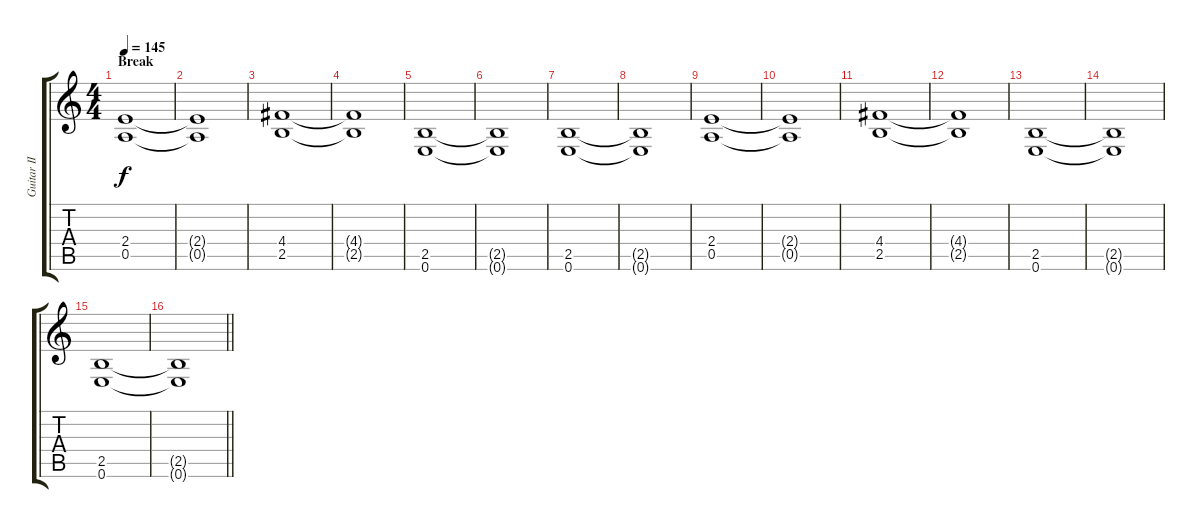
\track ("Guitar II" "Guitar II") {instrument overdrivenguitar}
\staff {score tabs}
\tuning (E4 B3 G3 D3 A2 E2) {hide}
\ts (4 4)
\section ("" "Break")
\tempo 145
\clef g2
\ks c
(2.4 0.5).1{dy f} |
(2.4{t} 0.5{t}).1 |
(4.4 2.5).1 |
(4.4{t} 2.5{t}).1 |
(2.5 0.6).1 |
(2.5{t} 0.6{t}).1 |
(2.5 0.6).1 |
(2.5{t} 0.6{t}).1 |
(2.4 0.5).1 |
(2.4{t} 0.5{t}).1 |
(4.4 2.5).1 |
(4.4{t} 2.5{t}).1 |
(2.5 0.6).1 |
(2.5{t} 0.6{t}).1 |
(2.5 0.6).1 |
\barLineRight lightlight
(2.5{t} 0.6{t}).1
